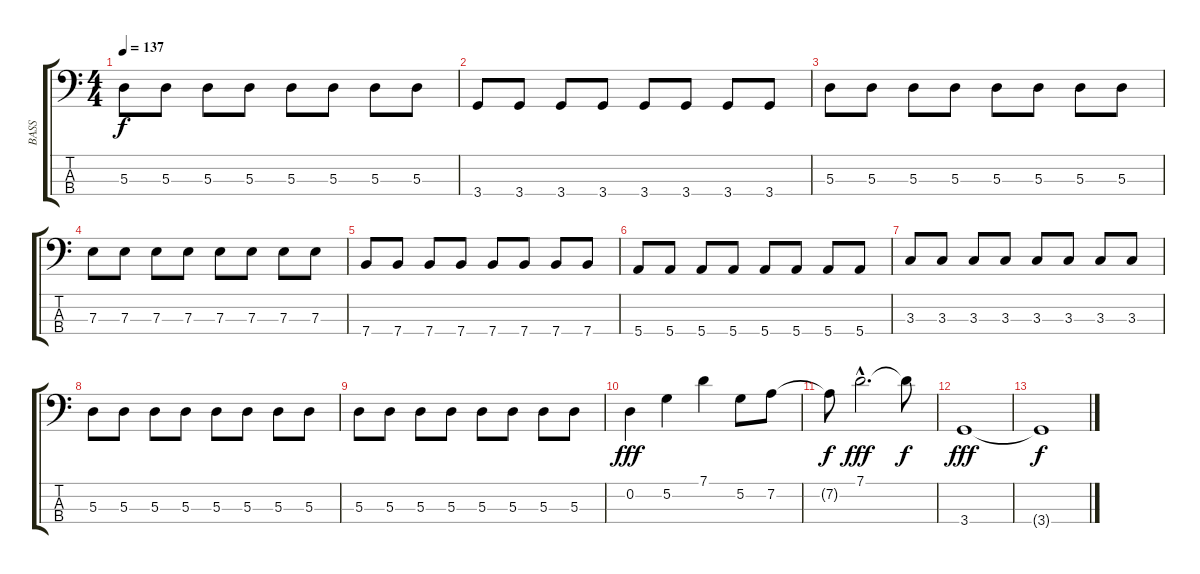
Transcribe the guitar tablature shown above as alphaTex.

\track ("BASS" "BASS") {instrument electricbassfinger}
\staff {score tabs}
\tuning (G2 D2 A1 E1) {hide}
\ts (4 4)
\tempo 137
\clef f4
\ks c
5.3.8{dy f} 5.3.8 5.3.8 5.3.8 5.3.8 5.3.8 5.3.8 5.3.8 |
3.4.8 3.4.8 3.4.8 3.4.8 3.4.8 3.4.8 3.4.8 3.4.8 |
5.3.8 5.3.8 5.3.8 5.3.8 5.3.8 5.3.8 5.3.8 5.3.8 |
7.3.8 7.3.8 7.3.8 7.3.8 7.3.8 7.3.8 7.3.8 7.3.8 |
7.4.8 7.4.8 7.4.8 7.4.8 7.4.8 7.4.8 7.4.8 7.4.8 |
5.4.8 5.4.8 5.4.8 5.4.8 5.4.8 5.4.8 5.4.8 5.4.8 |
3.3.8 3.3.8 3.3.8 3.3.8 3.3.8 3.3.8 3.3.8 3.3.8 |
5.3.8 5.3.8 5.3.8 5.3.8 5.3.8 5.3.8 5.3.8 5.3.8 |
5.3.8 5.3.8 5.3.8 5.3.8 5.3.8 5.3.8 5.3.8 5.3.8 |
0.2.4{dy fff} 5.2.4 7.1.4 5.2.8 7.2.8 |
7.2{t}.8{dy f} 7.1{hac}.2{d dy fff} 7.1{t}.8{dy f} |
3.4.1{dy fff} |
3.4{t}.1{dy f}
